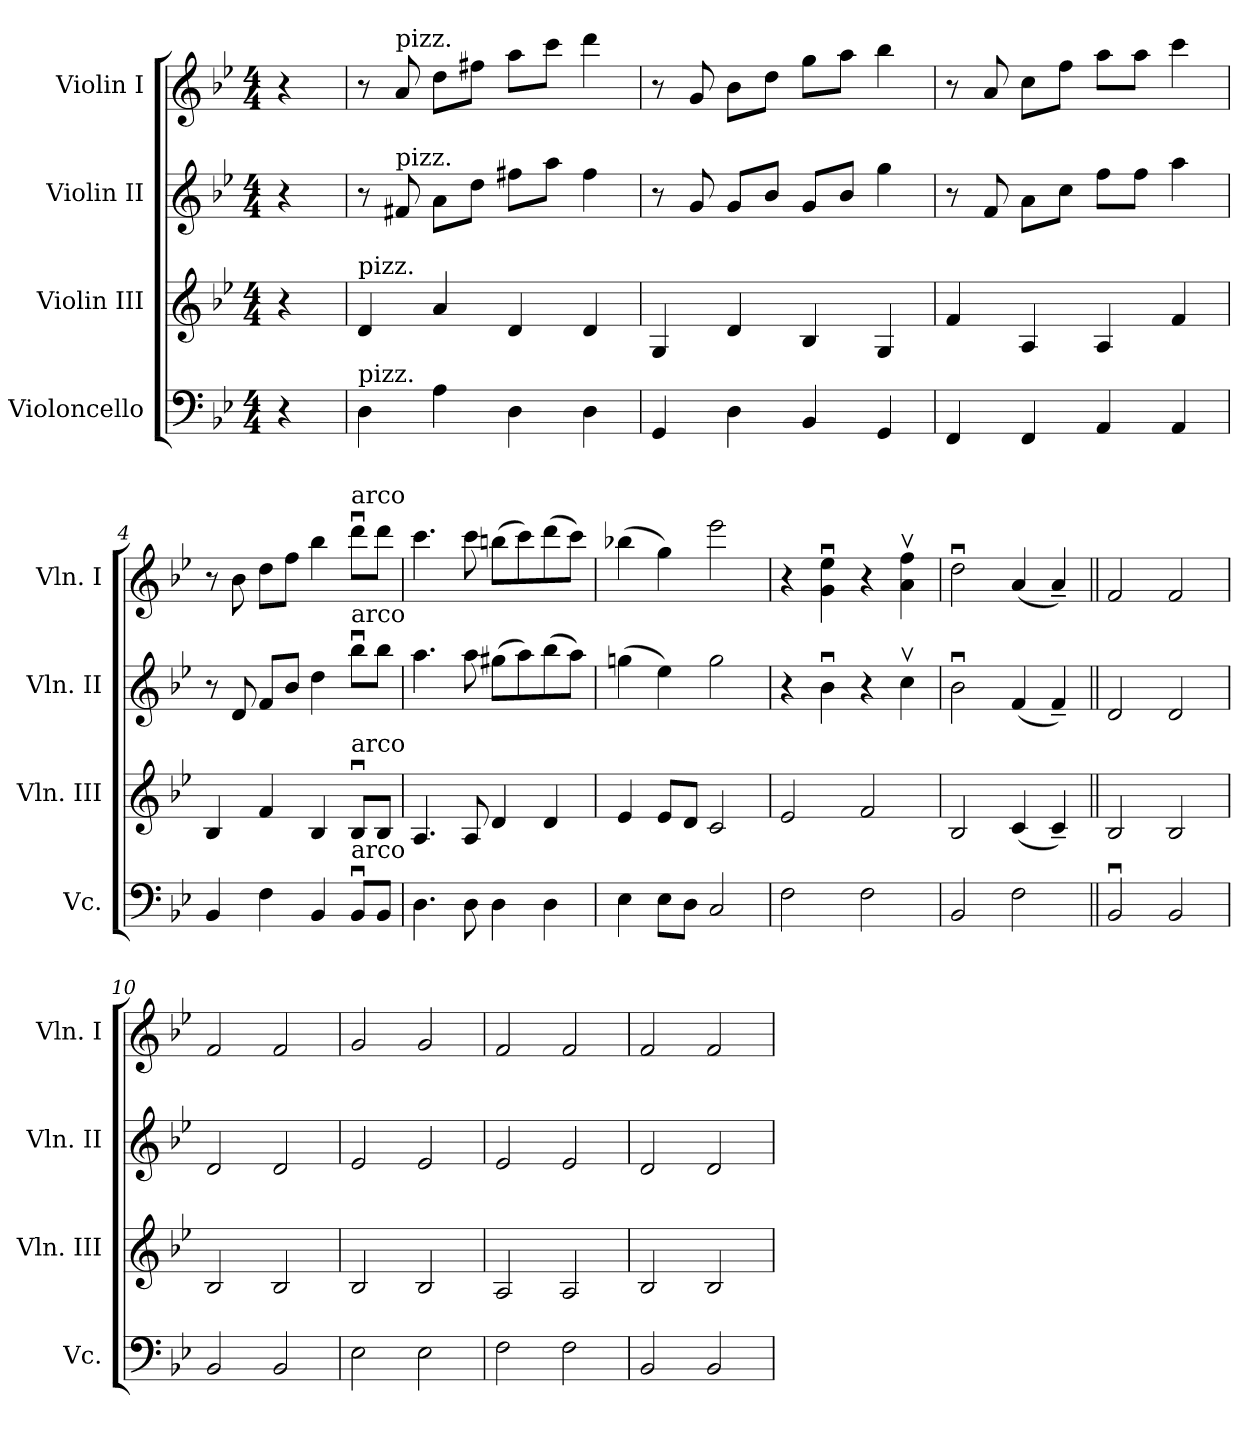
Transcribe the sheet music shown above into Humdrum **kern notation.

**kern	**kern	**kern	**kern
*part4	*part3	*part2	*part1
*staff4	*staff3	*staff2	*staff1
*I"Violoncello	*I"Violin III	*I"Violin II	*I"Violin I
*I'Vc.	*I'Vln. III	*I'Vln. II	*I'Vln. I
!!LO:PB:g=z
*clefF4	*clefG2	*clefG2	*clefG2
*k[b-e-]	*k[b-e-]	*k[b-e-]	*k[b-e-]
*B-:	*B-:	*B-:	*B-:
*M4/4	*M4/4	*M4/4	*M4/4
=	=	=	=
4r	4r	4r	4r
=1	=1	=1	=1
!	!LO:TX:a:t=pizz.	!	!
!LO:TX:a:t=pizz.	!	!	!
4Di\	4di/	8r	8r
!	!	!	!LO:TX:a:t=pizz.
!	!	!LO:TX:a:t=pizz.	!
.	.	8f#Xi/	8ai/
4Ai\	4ai/	8ai\L	8ddi\L
.	.	8ddi\J	8ff#Xi\J
4Di\	4di/	8ff#Xi\L	8aai\L
.	.	8aai\J	8ccci\J
4Di\	4di/	4ff#i\	4dddi\
=2	=2	=2	=2
4GGi/	4Gi/	8r	8r
.	.	8gi/	8gi/
4Di\	4di/	8gi/L	8b-i\L
.	.	8b-i/J	8ddi\J
4BB-i/	4B-i/	8gi/L	8ggi\L
.	.	8b-i/J	8aai\J
4GGi/	4Gi/	4ggi\	4bb-i\
=3	=3	=3	=3
4FFi/	4fi/	8r	8r
.	.	8fi/	8ai/
4FFi/	4Ai/	8ai\L	8cci\L
.	.	8cci\J	8ffi\J
4AAi/	4Ai/	8ffi\L	8aai\L
.	.	8ffi\J	8aai\J
4AAi/	4fi/	4aai\	4ccci\
!!LO:LB:g=z
=4	=4	=4	=4
4BB-i/	4B-i/	8r	8r
.	.	8di/	8b-i\
4Fi\	4fi/	8fi/L	8ddi\L
.	.	8b-i/J	8ffi\J
4BB-i/	4B-i/	4ddi\	4bb-i\
!	!	!	!LO:TX:a:t=arco
!	!	!LO:TX:a:t=arco	!
!	!LO:TX:a:t=arco	!	!
!LO:TX:a:t=arco	!	!	!
8BB-ui/L	8B-ui/L	8bb-ui\L	8dddui\L
8BB-i/J	8B-i/J	8bb-i\J	8dddi\J
=5	=5	=5	=5
4.Di\	4.Ai/	4.aai\	4.ccci\
8Di\	8Ai/	8aai\	8ccci\
4Di\	4di/	(8gg#Xi\L	(8bbni\L
.	.	8aai\)	8ccci\)
4Di\	4di/	(8bb-i\	(8dddi\
.	.	8aai\J)	8ccci\J)
=6	=6	=6	=6
4E-i\	4e-i/	(4ggni\	(4bb-Xi\
8E-i\L	8e-i/L	4ee-i\)	4ggi\)
8Di\J	8di/J	.	.
2Ci/	2ci/	2ggi\	2eee-i\
=7	=7	=7	=7
2Fi\	2e-i/	4r	4r
.	.	4b-ui\	4gi\u 4ee-iu
2Fi\	2fi/	4r	4r
.	.	4ccvi\	4ai\v 4ffiv
=8	=8	=8	=8
2BB-i/	2B-i/	2b-ui\	2ddui\
2Fi\	(4ci/	(4fi/	(4ai/
.	4c~i/)	4f~i/)	4a~i/)
!!LO:LB:g=z
=9||	=9||	=9||	=9||
2BB-ui/	2B-i/	2di/	2fi/
2BB-i/	2B-i/	2di/	2fi/
=10	=10	=10	=10
2BB-i/	2B-i/	2di/	2fi/
2BB-i/	2B-i/	2di/	2fi/
=11	=11	=11	=11
2E-i\	2B-i/	2e-i/	2gi/
2E-i\	2B-i/	2e-i/	2gi/
=12	=12	=12	=12
2Fi\	2Ai/	2e-i/	2fi/
2Fi\	2Ai/	2e-i/	2fi/
=13	=13	=13	=13
2BB-i/	2B-i/	2di/	2fi/
2BB-i/	2B-i/	2di/	2fi/
=	=	=	=
*-	*-	*-	*-
